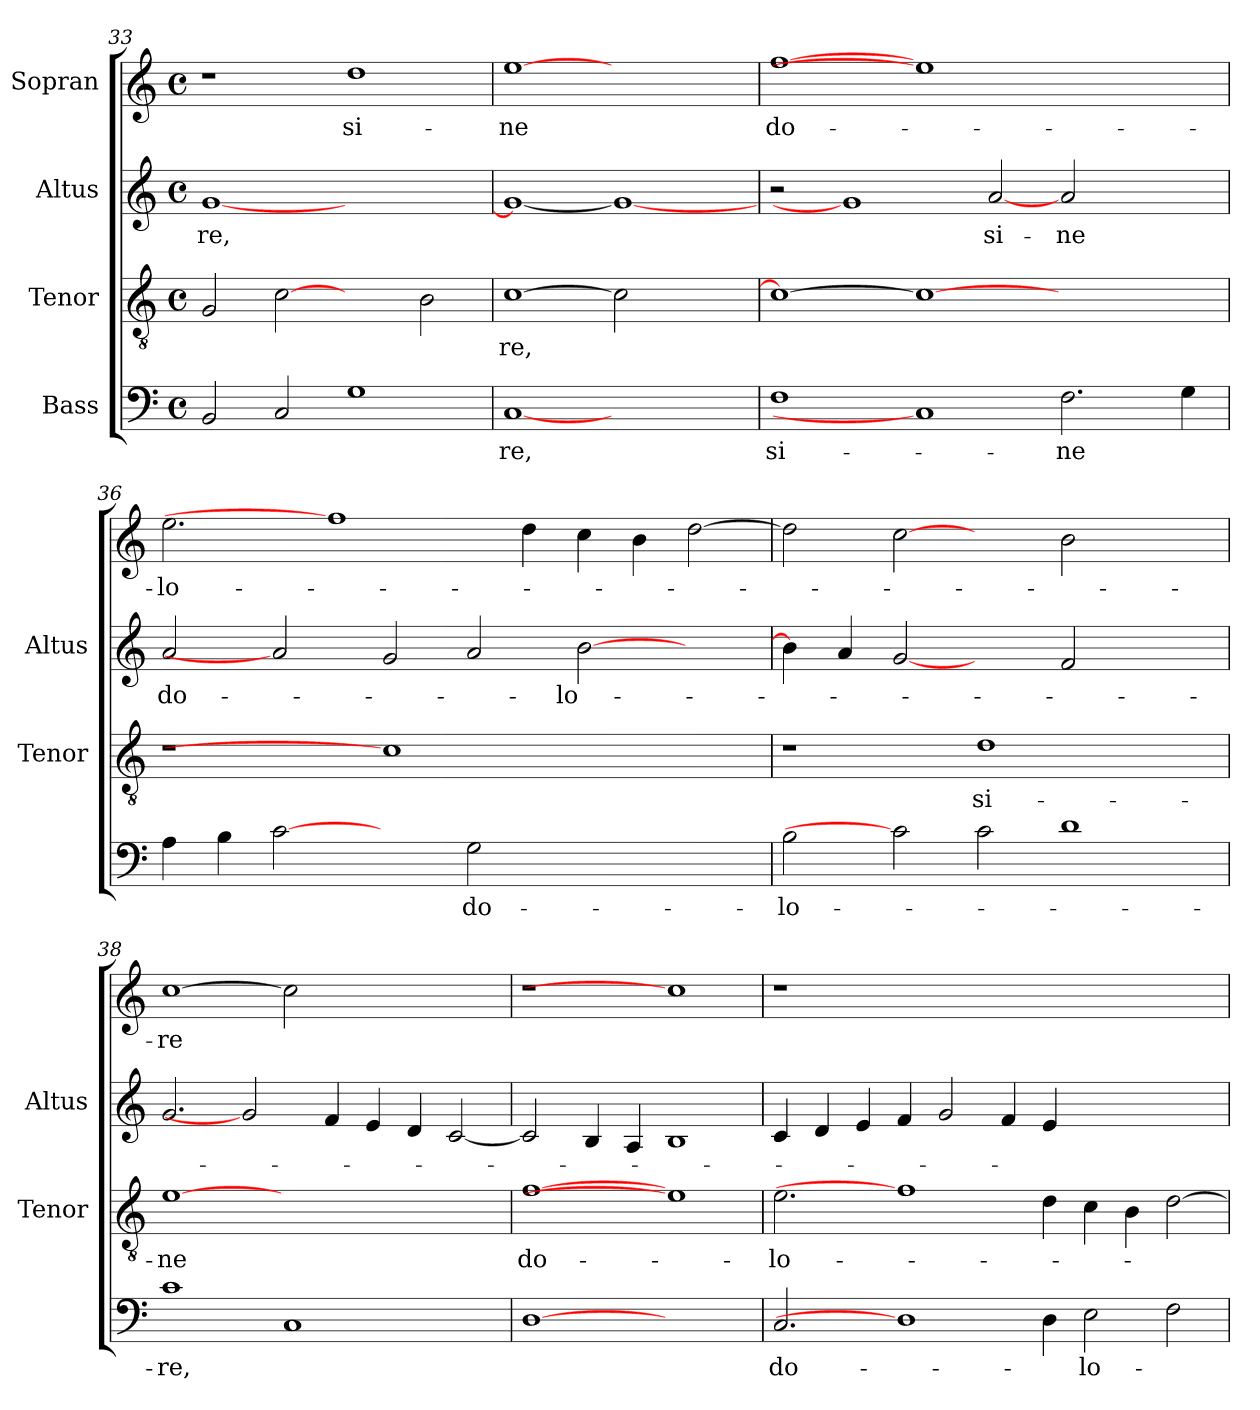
**kern	**text	**kern	**text	**kern	**text	**kern	**text
*part4	*part4	*part3	*part3	*part2	*part2	*part1	*part1
*staff4	*staff4	*staff3	*staff3	*staff2	*staff2	*staff1	*staff1
*I"Bass	*	*I"Tenor	*	*I"Altus	*	*I"Sopran	*
*	*	*I'Tenor	*	*I'Altus	*	*	*
*clefF4	*	*clefGv2	*	*clefG2	*	*clefG2	*
*	*	*ITrd7c12	*	*	*	*	*
*k[]	*	*k[]	*	*k[]	*	*k[]	*
*M4/4	*	*M4/4	*	*M4/4	*	*M4/4	*
*met(c)	*	*met(c)	*	*met(c)	*	*met(c)	*
=33	=33	=33	=33	=33	=33	=33	=33
!	!	!	!	!	!LO:LY:b:color=#000000	!	!
2BBi/	.	2GGi/	.	[<1gi	-re,	1r	.
2Ci/	.	[2Ci	.	.	.	.	.
!	!	!	!	!	!	!	!LO:LY:b:color=#000000
1Gi	.	2ryy	.	1ryy	.	1ddi	si-
.	.	2BBi\	.	.	.	.	.
=34	=34	=34	=34	=34	=34	=34	=34
!	!LO:LY:b:color=#000000	!	!	!	!	!	!
!	!	!	!LO:LY:b:color=#000000	!	!	!	!
!	!	!	!	!	!	!	!LO:LY:b:color=#000000
[1Ci	-re,	[>1Ci	-re,	1gi_<	.	[1eei	-ne
1ryy	.	2Ci]	.	1gi_	.	1ryy	.
.	.	2ryy	.	.	.	.	.
=35	=35	=35	=35	=35	=35	=35	=35
!	!LO:LY:b:color=#000000	!	!	!	!	!	!
!	!	!	!	!	!	!	!LO:LY:b:color=#000000
1Fi	si-	1Ci_>	.	2r	.	[1ffi	do-
.	.	.	.	1gi]	.	.	.
1Ci]	.	1Ci_	.	.	.	1eei]	.
!	!	!	!	!	!LO:LY:b:color=#000000	!	!
.	.	.	.	[2ai	si-	.	.
!	!LO:LY:b:color=#000000	!	!	!	!	!	!
!	!	!	!	!	!LO:LY:b:color=#000000	!	!
2.Fi\	-ne	1ryy	.	2ai/	-ne	1ryy	.
.	.	.	.	2ryy	.	.	.
4Gi\	.	.	.	.	.	.	.
!!LO:LB:g=z
=36	=36	=36	=36	=36	=36	=36	=36
!	!	!LO:N:vis=1	!	!	!	!	!
!	!	!	!	!	!LO:LY:b:color=#000000	!	!
!	!	!	!	!	!	!	!LO:LY:b:color=#000000
4Ai\	.	1r	.	2ai/	do-	2.eei\	-lo-
4Bi\	.	.	.	.	.	.	.
[2ci	.	.	.	2ai]	.	.	.
.	.	.	.	.	.	1ffi]	.
2ryy	.	1Ci]	.	2gi/	.	.	.
!	!LO:LY:b:color=#000000	!	!	!	!	!	!
2Gi\	do-	.	.	2ai/	.	.	.
.	.	.	.	.	.	4ddi\	.
!	!	!	!	!	!LO:LY:b:color=#000000	!	!
1ryy	.	1ryy	.	[>2bi\	-lo-	4cci\	.
.	.	.	.	.	.	4bi\	.
.	.	.	.	2ryy	.	[>2ddi\	.
=37	=37	=37	=37	=37	=37	=37	=37
!	!LO:LY:b:color=#000000	!	!	!	!	!	!
2Bi\	-lo-	1r	.	4bi\]	.	2ddi\]	.
.	.	.	.	4ai/	.	.	.
2ci]	.	.	.	[2gi	.	[2cci	.
!	!	!	!LO:LY:b:color=#000000	!	!	!	!
2ci\	.	1Di	si-	2ryy	.	2ryy	.
1di	.	.	.	2fi/	.	2bi\	.
.	.	2ryy	.	2ryy	.	2ryy	.
=38	=38	=38	=38	=38	=38	=38	=38
!	!LO:LY:b:color=#000000	!	!	!	!	!	!
!	!	!	!LO:LY:b:color=#000000	!	!	!	!
!	!	!	!	!	!	!	!LO:LY:b:color=#000000
1ci	-re,	[1Ei	-ne	2.gi/	.	[1cci	-re
.	.	.	.	2gi]	.	.	.
1Ci	.	1.ryy	.	.	.	2cci]	.
.	.	.	.	4fi/	.	.	.
.	.	.	.	4ei/	.	1ryy	.
.	.	.	.	4di/	.	.	.
2ryy	.	.	.	[<2ci/	.	.	.
=39	=39	=39	=39	=39	=39	=39	=39
!	!	!	!LO:LY:b:color=#000000	!	!	!LO:N:vis=1	!
[1Di	.	[1Fi	do-	2ci/]	.	1r	.
.	.	.	.	4Bi/	.	.	.
.	.	.	.	4Ai/	.	.	.
1ryy	.	1Ei]	.	1Bi	.	1cci]	.
=40	=40	=40	=40	=40	=40	=40	=40
!	!LO:LY:b:color=#000000	!	!	!	!	!	!
!	!	!	!LO:LY:b:color=#000000	!	!	!LO:N:vis=1	!
2.Ci/	do-	2.Ei\	-lo-	4ci/	.	1r	.
.	.	.	.	4di/	.	.	.
.	.	.	.	4ei/	.	.	.
1Di]	.	1Fi]	.	4fi/	.	.	.
.	.	.	.	2gi/	.	0ryy	.
.	.	.	.	4fi/	.	.	.
4Di\	.	4Di\	.	4ei/	.	.	.
!	!LO:LY:b:color=#000000	!	!	!	!	!	!
2Ei\	-lo-	4Ci\	.	1ryy	.	.	.
.	.	4BBi\	.	.	.	.	.
2Fi\	.	[>2Di\	.	.	.	.	.
=	=	=	=	=	=	=	=
*-	*-	*-	*-	*-	*-	*-	*-
